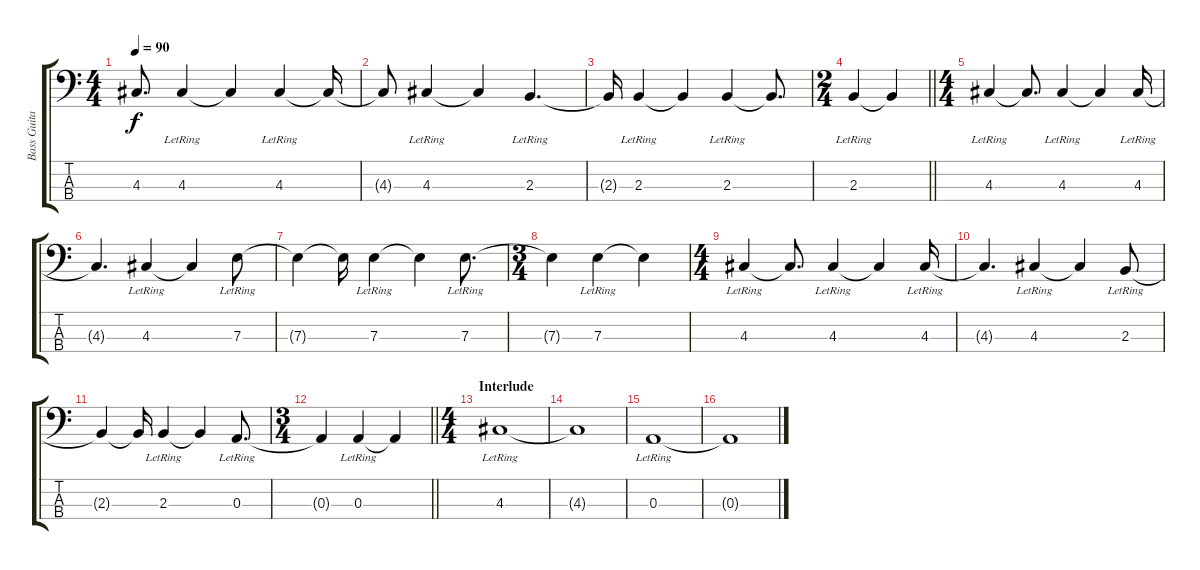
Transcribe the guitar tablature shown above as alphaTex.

\track ("Bass Guitar (Sultan)" "Bass Guita") {instrument electricbassfinger}
\staff {score tabs}
\tuning (G2 D2 A1 D1) {hide}
\ts (4 4)
\tempo 90
\clef f4
\ks c
4.3{t}.8{d dy f} 4.3{lr}.4 4.3{t}.4 4.3{lr}.4 4.3{t}.16 |
4.3{t}.8 4.3{lr}.4 4.3{t}.4 2.3{lr}.4{d} |
2.3{t}.16 2.3{lr}.4 2.3{t}.4 2.3{lr}.4 2.3{t}.8{d} |
\ts (2 4)
\barLineRight lightlight
2.3{lr}.4 2.3{t}.4 |
\ts (4 4)
4.3{lr}.4 4.3{t}.8{d} 4.3{lr}.4 4.3{t}.4 4.3{lr}.16 |
4.3{t}.4{d} 4.3{lr}.4 4.3{t}.4 7.3{lr}.8 |
7.3{t}.4 7.3{t}.16 7.3{lr}.4 7.3{t}.4 7.3{lr}.8{d} |
\ts (3 4)
7.3{t}.4 7.3{lr}.4 7.3{t}.4 |
\ts (4 4)
4.3{lr}.4 4.3{t}.8{d} 4.3{lr}.4 4.3{t}.4 4.3{lr}.16 |
4.3{t}.4{d} 4.3{lr}.4 4.3{t}.4 2.3{lr}.8 |
2.3{t}.4 2.3{t}.16 2.3{lr}.4 2.3{t}.4 0.3{lr}.8{d} |
\ts (3 4)
\barLineRight lightlight
0.3{t}.4 0.3{lr}.4 0.3{t}.4 |
\ts (4 4)
\section ("" "Interlude")
4.3{lr}.1 |
4.3{t}.1 |
0.3{lr}.1 |
0.3{t}.1
